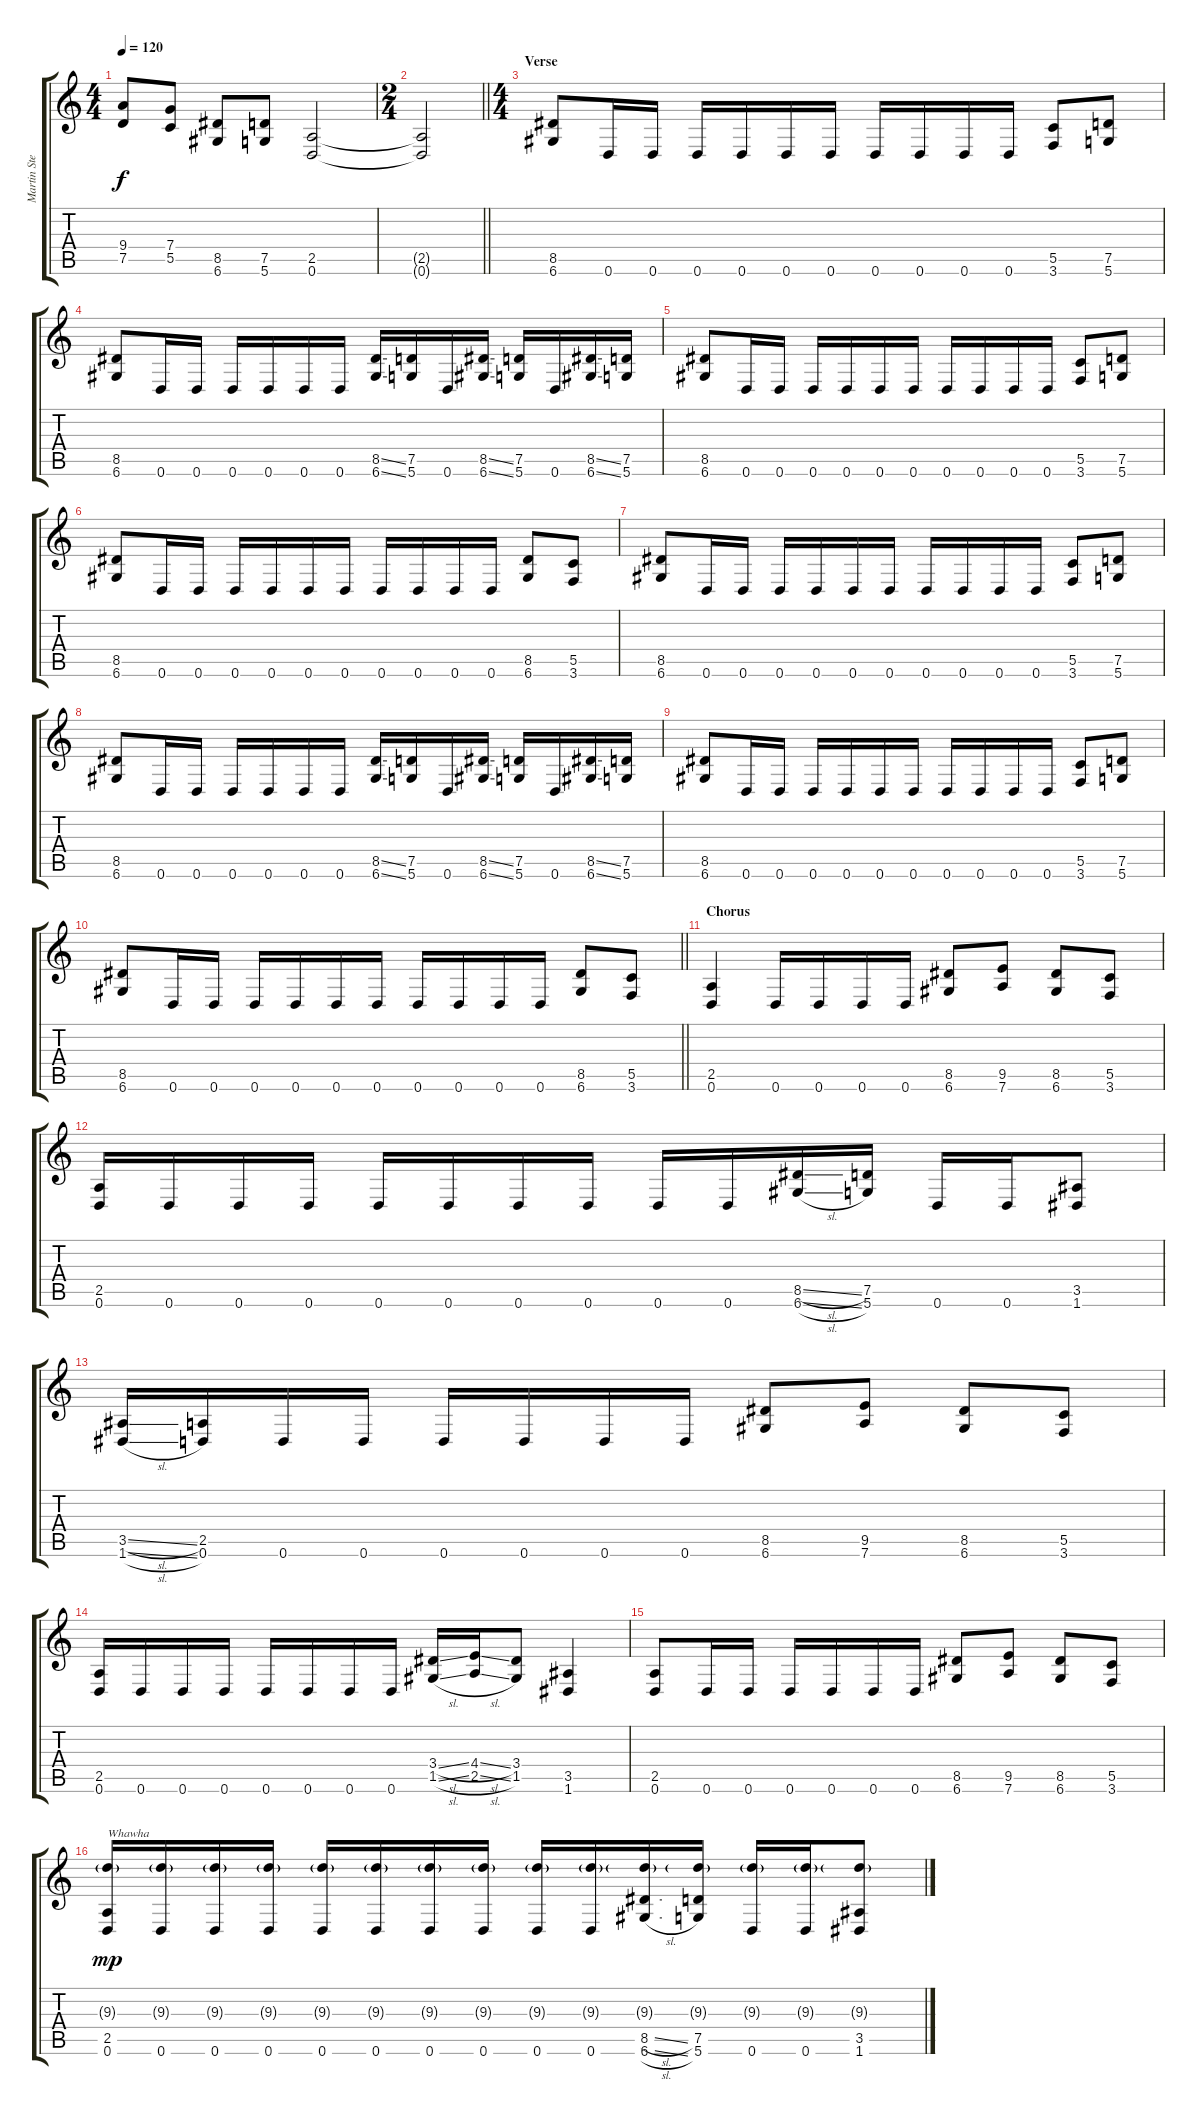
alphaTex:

\track ("Martin Stewart" "Martin Ste") {instrument distortionguitar}
\staff {score tabs}
\tuning (D4 A3 F3 C3 G2 D2) {hide}
\ts (4 4)
\tempo 120
\clef g2
\ks c
(9.4 7.5).8{dy f instrument distortionguitar} (7.4 5.5).8 (8.5 6.6).8 (7.5 5.6).8 (2.5 0.6).2 |
\ts (2 4)
\barLineRight lightlight
(2.5{t} 0.6{t}).2 |
\ts (4 4)
\section ("" "Verse")
(8.5 6.6).8 0.6.16 0.6.16 0.6.16 0.6.16 0.6.16 0.6.16 0.6.16 0.6.16 0.6.16 0.6.16 (5.5 3.6).8 (7.5 5.6).8 |
(8.5 6.6).8 0.6.16 0.6.16 0.6.16 0.6.16 0.6.16 0.6.16 (8.5{ss} 6.6{ss}).16 (7.5 5.6).16 0.6.16 (8.5{ss} 6.6{ss}).16 (7.5 5.6).16 0.6.16 (8.5{ss} 6.6{ss}).16 (7.5 5.6).16 |
(8.5 6.6).8 0.6.16 0.6.16 0.6.16 0.6.16 0.6.16 0.6.16 0.6.16 0.6.16 0.6.16 0.6.16 (5.5 3.6).8 (7.5 5.6).8 |
(8.5 6.6).8 0.6.16 0.6.16 0.6.16 0.6.16 0.6.16 0.6.16 0.6.16 0.6.16 0.6.16 0.6.16 (8.5 6.6).8 (5.5 3.6).8 |
(8.5 6.6).8 0.6.16 0.6.16 0.6.16 0.6.16 0.6.16 0.6.16 0.6.16 0.6.16 0.6.16 0.6.16 (5.5 3.6).8 (7.5 5.6).8 |
(8.5 6.6).8 0.6.16 0.6.16 0.6.16 0.6.16 0.6.16 0.6.16 (8.5{ss} 6.6{ss}).16 (7.5 5.6).16 0.6.16 (8.5{ss} 6.6{ss}).16 (7.5 5.6).16 0.6.16 (8.5{ss} 6.6{ss}).16 (7.5 5.6).16 |
(8.5 6.6).8 0.6.16 0.6.16 0.6.16 0.6.16 0.6.16 0.6.16 0.6.16 0.6.16 0.6.16 0.6.16 (5.5 3.6).8 (7.5 5.6).8 |
\barLineRight lightlight
(8.5 6.6).8 0.6.16 0.6.16 0.6.16 0.6.16 0.6.16 0.6.16 0.6.16 0.6.16 0.6.16 0.6.16 (8.5 6.6).8 (5.5 3.6).8 |
\section ("" "Chorus")
(2.5 0.6).4 0.6.16 0.6.16 0.6.16 0.6.16 (8.5 6.6).8 (9.5 7.6).8 (8.5 6.6).8 (5.5 3.6).8 |
(2.5 0.6).16 0.6.16 0.6.16 0.6.16 0.6.16 0.6.16 0.6.16 0.6.16 0.6.16 0.6.16 (8.5{sl} 6.6{sl}).16 (7.5 5.6).16 0.6.16 0.6.16 (3.5 1.6).8 |
(3.5{sl} 1.6{sl}).16 (2.5 0.6).16 0.6.16 0.6.16 0.6.16 0.6.16 0.6.16 0.6.16 (8.5 6.6).8 (9.5 7.6).8 (8.5 6.6).8 (5.5 3.6).8 |
(2.5 0.6).16 0.6.16 0.6.16 0.6.16 0.6.16 0.6.16 0.6.16 0.6.16 (3.4{sl} 1.5{sl}).16 (4.4{sl} 2.5{sl}).16 (3.4 1.5).8 (3.5 1.6).4 |
(2.5 0.6).8 0.6.16 0.6.16 0.6.16 0.6.16 0.6.16 0.6.16 (8.5 6.6).8 (9.5 7.6).8 (8.5 6.6).8 (5.5 3.6).8 |
(9.3{g} 2.5 0.6).16{txt "Whawha" dy mp} (9.3{g} 0.6).16 (9.3{g} 0.6).16 (9.3{g} 0.6).16 (9.3{g} 0.6).16 (9.3{g} 0.6).16 (9.3{g} 0.6).16 (9.3{g} 0.6).16 (9.3{g} 0.6).16 (9.3{g} 0.6).16 (9.3{g} 8.5{sl} 6.6{sl}).16 (9.3{g} 7.5 5.6).16 (9.3{g} 0.6).16 (9.3{g} 0.6).16 (9.3{g} 3.5 1.6).8
